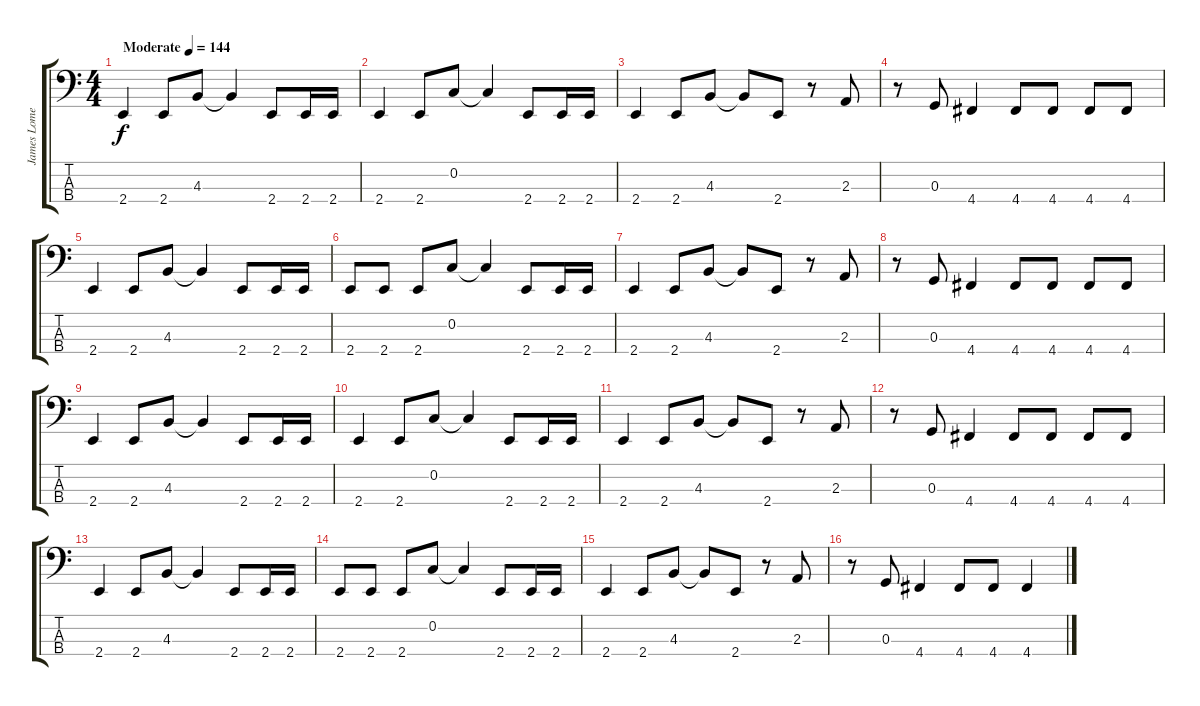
\track ("James Lomenzo" "James Lome") {instrument electricbassfinger}
\staff {score tabs}
\tuning (F2 C2 G1 D1) {hide}
\ts (4 4)
\tempo (144 "Moderate")
\clef f4
\ks c
2.4.4{dy f instrument electricbassfinger} 2.4.8 4.3.8 4.3{t}.4 2.4.8 2.4.16 2.4.16 |
2.4.4 2.4.8 0.2.8 0.2{t}.4 2.4.8 2.4.16 2.4.16 |
2.4.4 2.4.8 4.3.8 4.3{t}.8 2.4.8 r.8 2.3.8 |
r.8 0.3.8 4.4.4 4.4.8 4.4.8 4.4.8 4.4.8 |
2.4.4 2.4.8 4.3.8 4.3{t}.4 2.4.8 2.4.16 2.4.16 |
2.4.8 2.4.8 2.4.8 0.2.8 0.2{t}.4 2.4.8 2.4.16 2.4.16 |
2.4.4 2.4.8 4.3.8 4.3{t}.8 2.4.8 r.8 2.3.8 |
r.8 0.3.8 4.4.4 4.4.8 4.4.8 4.4.8 4.4.8 |
2.4.4 2.4.8 4.3.8 4.3{t}.4 2.4.8 2.4.16 2.4.16 |
2.4.4 2.4.8 0.2.8 0.2{t}.4 2.4.8 2.4.16 2.4.16 |
2.4.4 2.4.8 4.3.8 4.3{t}.8 2.4.8 r.8 2.3.8 |
r.8 0.3.8 4.4.4 4.4.8 4.4.8 4.4.8 4.4.8 |
2.4.4 2.4.8 4.3.8 4.3{t}.4 2.4.8 2.4.16 2.4.16 |
2.4.8 2.4.8 2.4.8 0.2.8 0.2{t}.4 2.4.8 2.4.16 2.4.16 |
2.4.4 2.4.8 4.3.8 4.3{t}.8 2.4.8 r.8 2.3.8 |
r.8 0.3.8 4.4.4 4.4.8 4.4.8 4.4.4
